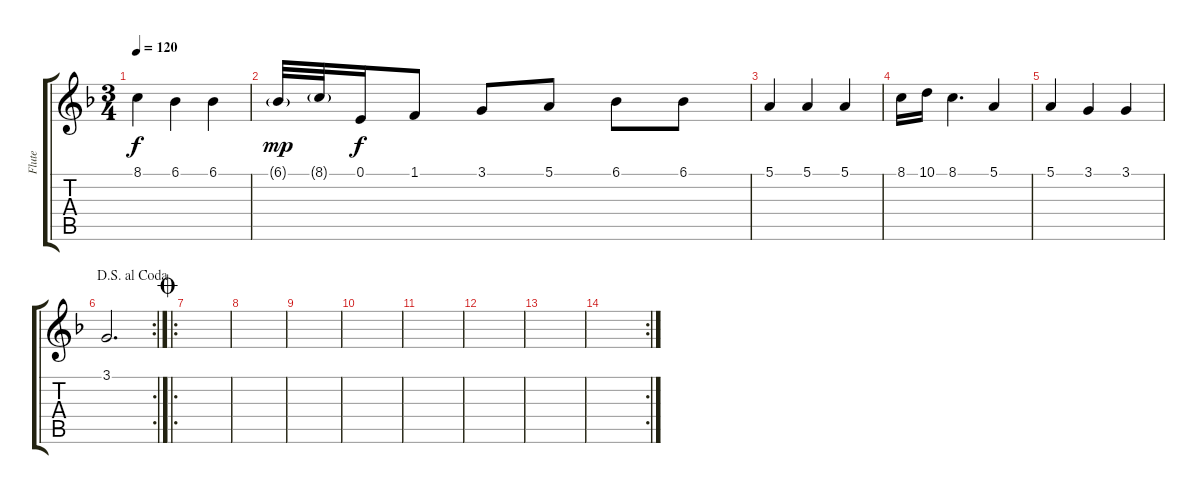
\track ("Flute" "Flute") {instrument flute}
\staff {score tabs}
\tuning (E4 B3 G3 D3 A2 E2) {hide}
\ts (3 4)
\tempo 120
\clef g2
\ks f
8.1.4{dy f} 6.1.4 6.1.4 |
6.1{g}.32{dy mp} 8.1{g}.32 0.1.16{dy f} 1.1.8 3.1.8 5.1.8 6.1.8 6.1.8 |
5.1.4 5.1.4 5.1.4 |
8.1.16 10.1.16 8.1.4{d} 5.1.4 |
5.1.4 3.1.4 3.1.4 |
\rc 2
\jump dalsegnoalcoda
3.1.2{d volume 16 instrument flute} |
\ro
\jump coda
|
|
|
|
|
|
|
\rc 2
